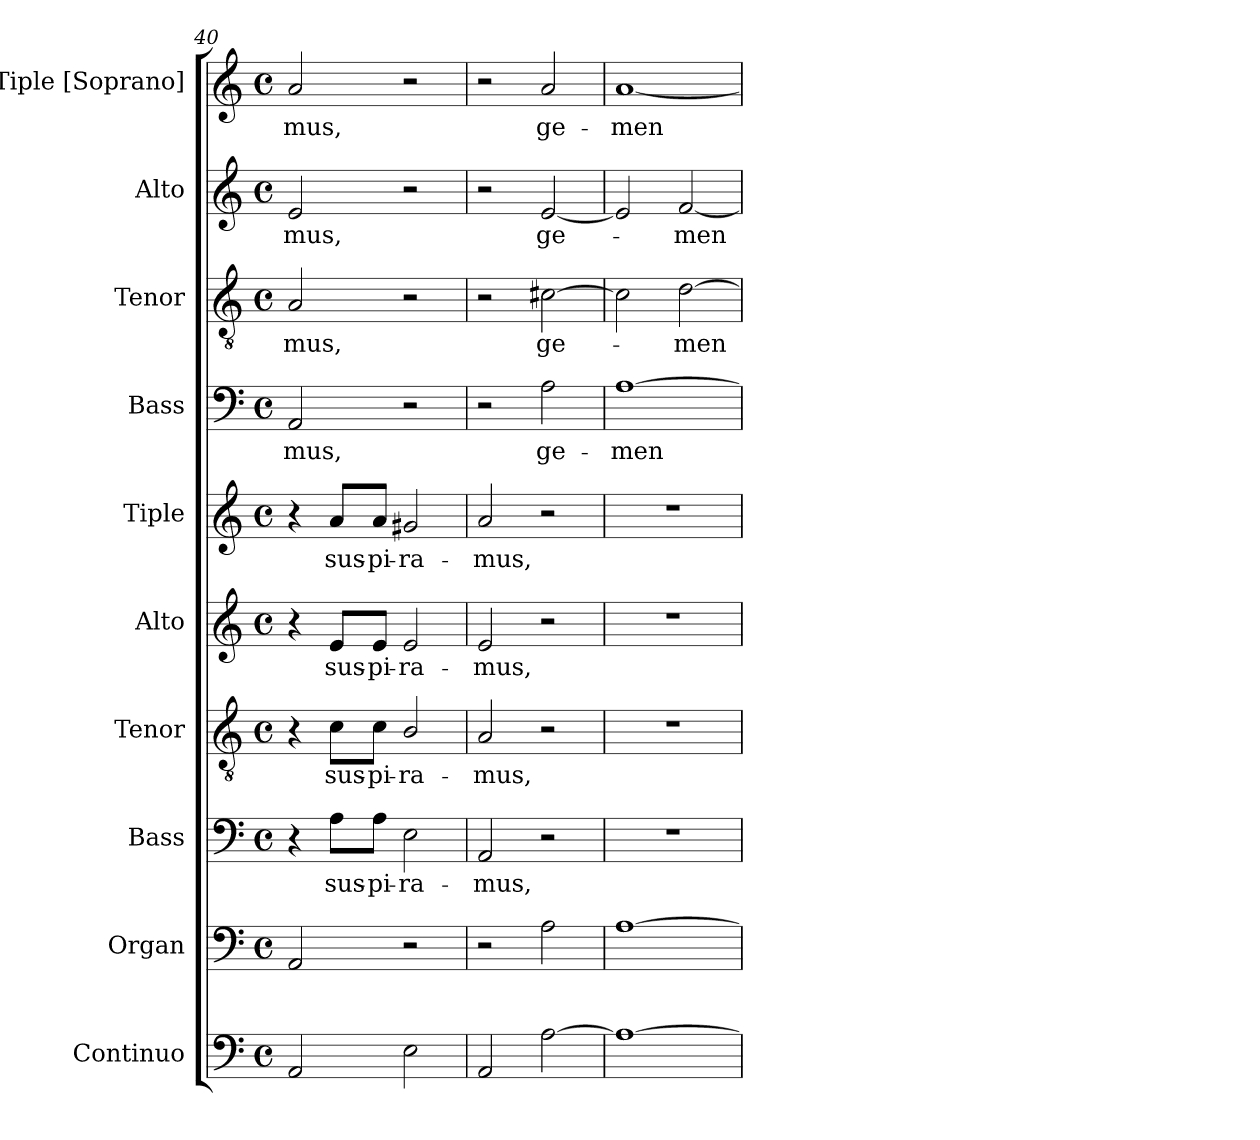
**kern	**kern	**kern	**text	**kern	**text	**kern	**text	**kern	**text	**kern	**text	**kern	**text	**kern	**text	**kern	**text
*part10	*part9	*part8	*part8	*part7	*part7	*part6	*part6	*part5	*part5	*part4	*part4	*part3	*part3	*part2	*part2	*part1	*part1
*staff10	*staff9	*staff8	*staff8	*staff7	*staff7	*staff6	*staff6	*staff5	*staff5	*staff4	*staff4	*staff3	*staff3	*staff2	*staff2	*staff1	*staff1
*I"Continuo	*I"Organ	*I"Bass	*	*I"Tenor	*	*I"Alto	*	*I"Tiple	*	*I"Bass	*	*I"Tenor	*	*I"Alto	*	*I"Tiple [Soprano]	*
*I'Cont.	*I'Org.	*I'B.	*	*I'T.	*	*I'A.	*	*	*	*I'B.	*	*I'T.	*	*I'A.	*	*I'S.	*
*clefF4	*clefF4	*clefF4	*	*clefGv2	*	*clefG2	*	*clefG2	*	*clefF4	*	*clefGv2	*	*clefG2	*	*clefG2	*
*	*	*	*	*ITrd7c12	*	*	*	*	*	*	*	*ITrd7c12	*	*	*	*	*
*k[]	*k[]	*k[]	*	*k[]	*	*k[]	*	*k[]	*	*k[]	*	*k[]	*	*k[]	*	*k[]	*
*C:	*C:	*C:	*	*C:	*	*C:	*	*C:	*	*C:	*	*C:	*	*C:	*	*C:	*
*M4/4	*M4/4	*M4/4	*	*M4/4	*	*M4/4	*	*M4/4	*	*M4/4	*	*M4/4	*	*M4/4	*	*M4/4	*
*met(c)	*met(c)	*met(c)	*	*met(c)	*	*met(c)	*	*met(c)	*	*met(c)	*	*met(c)	*	*met(c)	*	*met(c)	*
=40	=40	=40	=40	=40	=40	=40	=40	=40	=40	=40	=40	=40	=40	=40	=40	=40	=40
!	!	!	!	!	!	!	!	!	!	!	!LO:LY:b:color=#000000	!	!	!	!	!	!
!	!	!	!	!	!	!	!	!	!	!	!	!	!LO:LY:b:color=#000000	!	!	!	!
!	!	!	!	!	!	!	!	!	!	!	!	!	!	!	!LO:LY:b:color=#000000	!	!
!	!	!	!	!	!	!	!	!	!	!	!	!	!	!	!	!	!LO:LY:b:color=#000000
2AAi/	2AAi/	4r	.	4r	.	4r	.	4r	.	2AAi/	-mus,	2AAi/	-mus,	2ei/	-mus,	2ai/	-mus,
!	!	!	!LO:LY:b:color=#000000	!	!	!	!	!	!	!	!	!	!	!	!	!	!
!	!	!	!	!	!LO:LY:b:color=#000000	!	!	!	!	!	!	!	!	!	!	!	!
!	!	!	!	!	!	!	!LO:LY:b:color=#000000	!	!	!	!	!	!	!	!	!	!
!	!	!	!	!	!	!	!	!	!LO:LY:b:color=#000000	!	!	!	!	!	!	!	!
.	.	8Ai\L	sus-	8Ci\L	sus-	8ei/L	sus-	8ai/L	sus-	.	.	.	.	.	.	.	.
!	!	!	!LO:LY:b:color=#000000	!	!	!	!	!	!	!	!	!	!	!	!	!	!
!	!	!	!	!	!LO:LY:b:color=#000000	!	!	!	!	!	!	!	!	!	!	!	!
!	!	!	!	!	!	!	!LO:LY:b:color=#000000	!	!	!	!	!	!	!	!	!	!
!	!	!	!	!	!	!	!	!	!LO:LY:b:color=#000000	!	!	!	!	!	!	!	!
.	.	8Ai\J	-pi-	8Ci\J	-pi-	8ei/J	-pi-	8ai/J	-pi-	.	.	.	.	.	.	.	.
!	!	!	!LO:LY:b:color=#000000	!	!	!	!	!	!	!	!	!	!	!	!	!	!
!	!	!	!	!	!LO:LY:b:color=#000000	!	!	!	!	!	!	!	!	!	!	!	!
!	!	!	!	!	!	!	!LO:LY:b:color=#000000	!	!	!	!	!	!	!	!	!	!
!	!	!	!	!	!	!	!	!	!LO:LY:b:color=#000000	!	!	!	!	!	!	!	!
2Ei\	2r	2Ei\	-ra-	2BBi/	-ra-	2ei/	-ra-	2g#Xi/	-ra-	2r	.	2r	.	2r	.	2r	.
=41	=41	=41	=41	=41	=41	=41	=41	=41	=41	=41	=41	=41	=41	=41	=41	=41	=41
!	!	!	!LO:LY:b:color=#000000	!	!	!	!	!	!	!	!	!	!	!	!	!	!
!	!	!	!	!	!LO:LY:b:color=#000000	!	!	!	!	!	!	!	!	!	!	!	!
!	!	!	!	!	!	!	!LO:LY:b:color=#000000	!	!	!	!	!	!	!	!	!	!
!	!	!	!	!	!	!	!	!	!LO:LY:b:color=#000000	!	!	!	!	!	!	!	!
2AAi/	2r	2AAi/	-mus,	2AAi/	-mus,	2ei/	-mus,	2ai/	-mus,	2r	.	2r	.	2r	.	2r	.
!	!	!	!	!	!	!	!	!	!	!	!LO:LY:b:color=#000000	!	!	!	!	!	!
!	!	!	!	!	!	!	!	!	!	!	!	!	!LO:LY:b:color=#000000	!	!	!	!
!	!	!	!	!	!	!	!	!	!	!	!	!	!	!	!LO:LY:b:color=#000000	!	!
!	!	!	!	!	!	!	!	!	!	!	!	!	!	!	!	!	!LO:LY:b:color=#000000
[2Ai\	2Ai\	2r	.	2r	.	2r	.	2r	.	2Ai\	ge-	[2C#Xi\	ge-	[2ei/	ge-	2ai/	ge-
=42	=42	=42	=42	=42	=42	=42	=42	=42	=42	=42	=42	=42	=42	=42	=42	=42	=42
!	!	!	!	!	!	!	!	!	!	!	!LO:LY:b:color=#000000	!	!	!	!	!	!
!	!	!	!	!	!	!	!	!	!	!	!	!	!	!	!	!	!LO:LY:b:color=#000000
1Ai_	[1Ai	1r	.	1r	.	1r	.	1r	.	[1Ai	-men-	2C#i\]	.	2ei/]	.	[1ai	-men-
!	!	!	!	!	!	!	!	!	!	!	!	!	!LO:LY:b:color=#000000	!	!	!	!
!	!	!	!	!	!	!	!	!	!	!	!	!	!	!	!LO:LY:b:color=#000000	!	!
.	.	.	.	.	.	.	.	.	.	.	.	[2Di\	-men-	[2fi/	-men-	.	.
=	=	=	=	=	=	=	=	=	=	=	=	=	=	=	=	=	=
*-	*-	*-	*-	*-	*-	*-	*-	*-	*-	*-	*-	*-	*-	*-	*-	*-	*-
